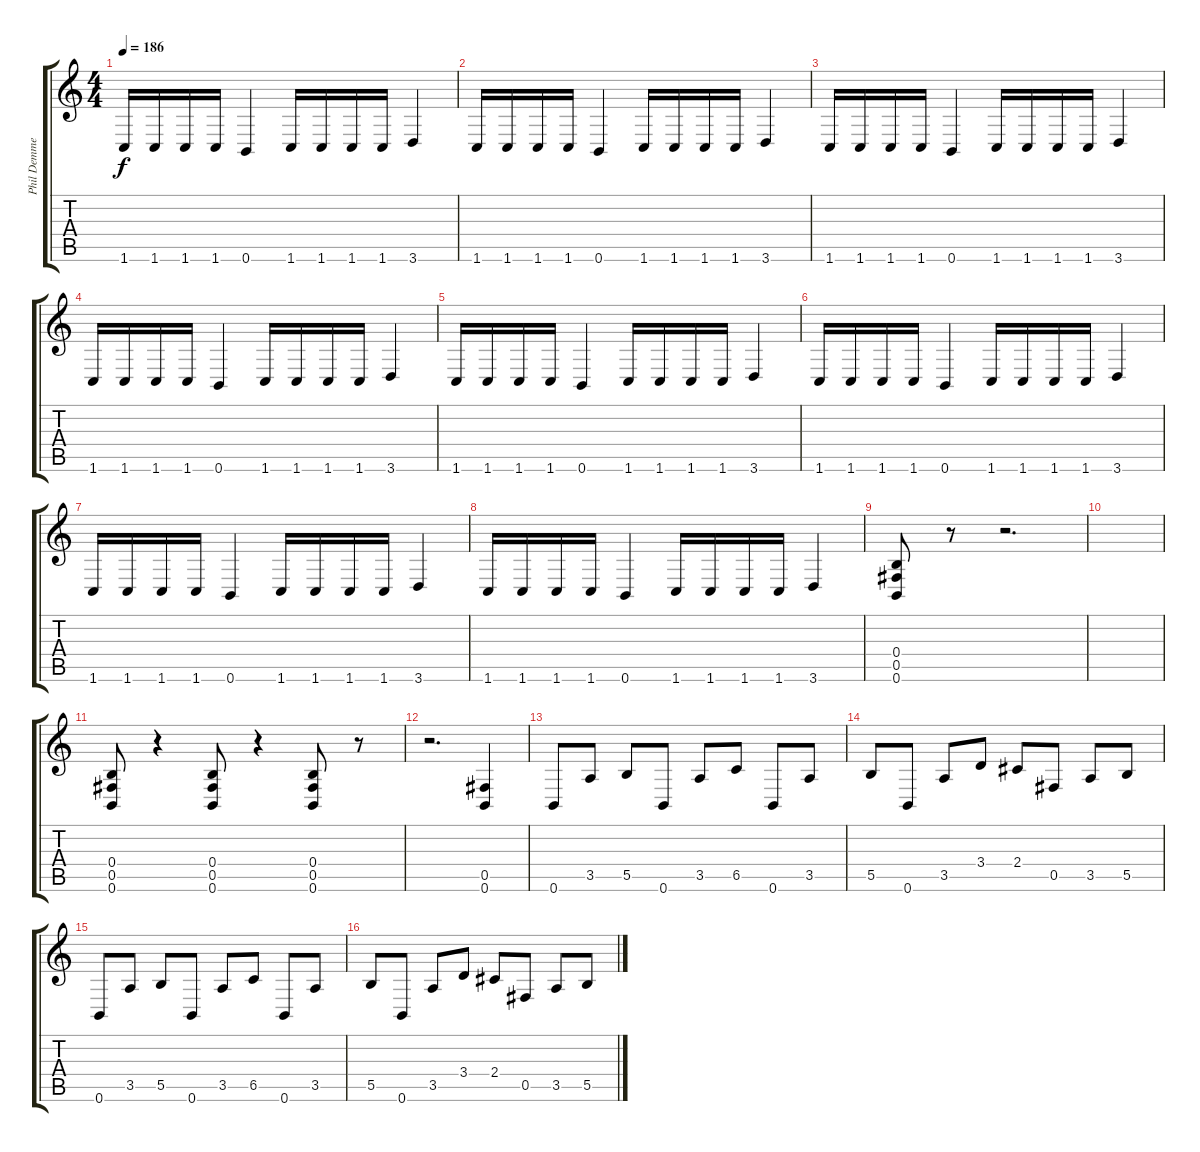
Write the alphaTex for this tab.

\track ("Phil Demmel" "Phil Demme") {instrument distortionguitar}
\staff {score tabs}
\tuning (Db4 Ab3 E3 B2 Gb2 B1) {hide}
\ts (4 4)
\tempo 186
\clef g2
\ks c
1.6.16{dy f} 1.6.16 1.6.16 1.6.16 0.6.4 1.6.16 1.6.16 1.6.16 1.6.16 3.6.4 |
1.6.16 1.6.16 1.6.16 1.6.16 0.6.4 1.6.16 1.6.16 1.6.16 1.6.16 3.6.4 |
1.6.16 1.6.16 1.6.16 1.6.16 0.6.4 1.6.16 1.6.16 1.6.16 1.6.16 3.6.4 |
1.6.16 1.6.16 1.6.16 1.6.16 0.6.4 1.6.16 1.6.16 1.6.16 1.6.16 3.6.4 |
1.6.16 1.6.16 1.6.16 1.6.16 0.6.4 1.6.16 1.6.16 1.6.16 1.6.16 3.6.4 |
1.6.16 1.6.16 1.6.16 1.6.16 0.6.4 1.6.16 1.6.16 1.6.16 1.6.16 3.6.4 |
1.6.16 1.6.16 1.6.16 1.6.16 0.6.4 1.6.16 1.6.16 1.6.16 1.6.16 3.6.4 |
1.6.16 1.6.16 1.6.16 1.6.16 0.6.4 1.6.16 1.6.16 1.6.16 1.6.16 3.6.4 |
(0.4 0.5 0.6).8 r.8 r.2{d} |
|
(0.4 0.5 0.6).8 r.4 (0.4 0.5 0.6).8 r.4 (0.4 0.5 0.6).8 r.8 |
r.2{d} (0.5 0.6).4 |
0.6.8 3.5.8 5.5.8 0.6.8 3.5.8 6.5.8 0.6.8 3.5.8 |
5.5.8 0.6.8 3.5.8 3.4.8 2.4.8 0.5.8 3.5.8 5.5.8 |
0.6.8 3.5.8 5.5.8 0.6.8 3.5.8 6.5.8 0.6.8 3.5.8 |
5.5.8 0.6.8 3.5.8 3.4.8 2.4.8 0.5.8 3.5.8 5.5.8
